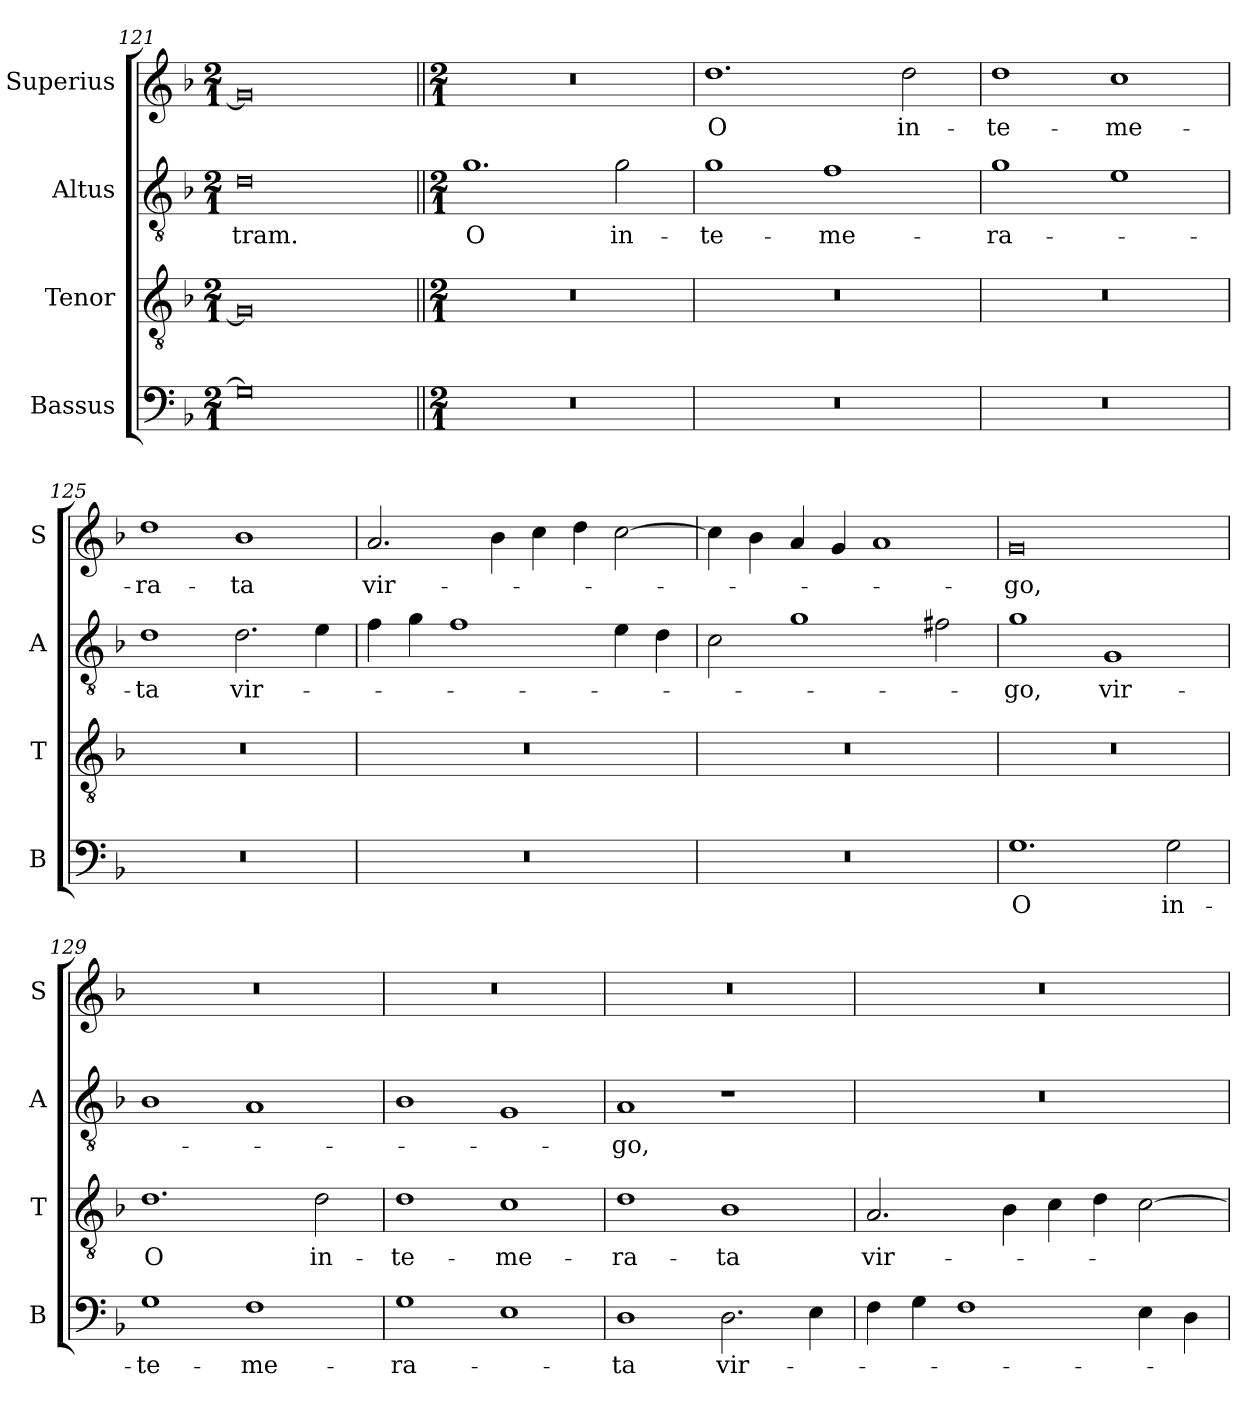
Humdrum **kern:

**kern	**text	**kern	**text	**kern	**text	**kern	**text
*part4	*part4	*part3	*part3	*part2	*part2	*part1	*part1
*staff4	*staff4	*staff3	*staff3	*staff2	*staff2	*staff1	*staff1
*I"Bassus	*	*I"Tenor	*	*I"Altus	*	*I"Superius	*
*I'B	*	*I'T	*	*I'A	*	*I'S	*
*clefF4	*	*clefGv2	*	*clefGv2	*	*clefG2	*
*k[b-]	*	*k[b-]	*	*k[b-]	*	*k[b-]	*
*M2/1	*	*M2/1	*	*M2/1	*	*M2/1	*
=121	=121	=121	=121	=121	=121	=121	=121
0G]	.	0G]	.	0d	-tram.	0g]	.
!!LO:LB:g=z
=122||	=122||	=122||	=122||	=122||	=122||	=122||	=122||
*M2/1	*	*M2/1	*	*M2/1	*	*M2/1	*
0r	.	0r	.	1.g	O	0r	.
.	.	.	.	2g\	in-	.	.
=123	=123	=123	=123	=123	=123	=123	=123
0r	.	0r	.	1g	-te-	1.dd	O
.	.	.	.	1f	-me-	.	.
.	.	.	.	.	.	2dd\	in-
=124	=124	=124	=124	=124	=124	=124	=124
0r	.	0r	.	1g	-ra-	1dd	-te-
.	.	.	.	1e	.	1cc	-me-
=125	=125	=125	=125	=125	=125	=125	=125
0r	.	0r	.	1d	-ta	1dd	-ra-
.	.	.	.	2.d\	vir-	1b-	-ta
.	.	.	.	4e\	.	.	.
=126	=126	=126	=126	=126	=126	=126	=126
0r	.	0r	.	4f\	.	2.a/	vir-
.	.	.	.	4g\	.	.	.
.	.	.	.	1f	.	.	.
.	.	.	.	.	.	4b-\	.
.	.	.	.	.	.	4cc\	.
.	.	.	.	.	.	4dd\	.
.	.	.	.	4e\	.	[2cc\	.
.	.	.	.	4d\	.	.	.
=127	=127	=127	=127	=127	=127	=127	=127
0r	.	0r	.	2c\	.	4cc\]	.
.	.	.	.	.	.	4b-\	.
.	.	.	.	1g	.	4a/	.
.	.	.	.	.	.	4g/	.
.	.	.	.	.	.	1a	.
.	.	.	.	2f#X\	.	.	.
=128	=128	=128	=128	=128	=128	=128	=128
1.G	O	0r	.	1g	-go,	0g	-go,
.	.	.	.	1G	vir-	.	.
2G\	in-	.	.	.	.	.	.
=129	=129	=129	=129	=129	=129	=129	=129
1G	-te-	1.d	O	1B-	.	0r	.
1F	-me-	.	.	1A	.	.	.
.	.	2d\	in-	.	.	.	.
=130	=130	=130	=130	=130	=130	=130	=130
1G	-ra-	1d	-te-	1B-	.	0r	.
1E	.	1c	-me-	1G	.	.	.
=131	=131	=131	=131	=131	=131	=131	=131
1D	-ta	1d	-ra-	1A	-go,	0r	.
2.D\	vir-	1B-	-ta	1r	.	.	.
4E\	.	.	.	.	.	.	.
=132	=132	=132	=132	=132	=132	=132	=132
4F\	.	2.A/	vir-	0r	.	0r	.
4G\	.	.	.	.	.	.	.
1F	.	.	.	.	.	.	.
.	.	4B-\	.	.	.	.	.
.	.	4c\	.	.	.	.	.
.	.	4d\	.	.	.	.	.
4E\	.	[2c\	.	.	.	.	.
4D\	.	.	.	.	.	.	.
=	=	=	=	=	=	=	=
*-	*-	*-	*-	*-	*-	*-	*-
